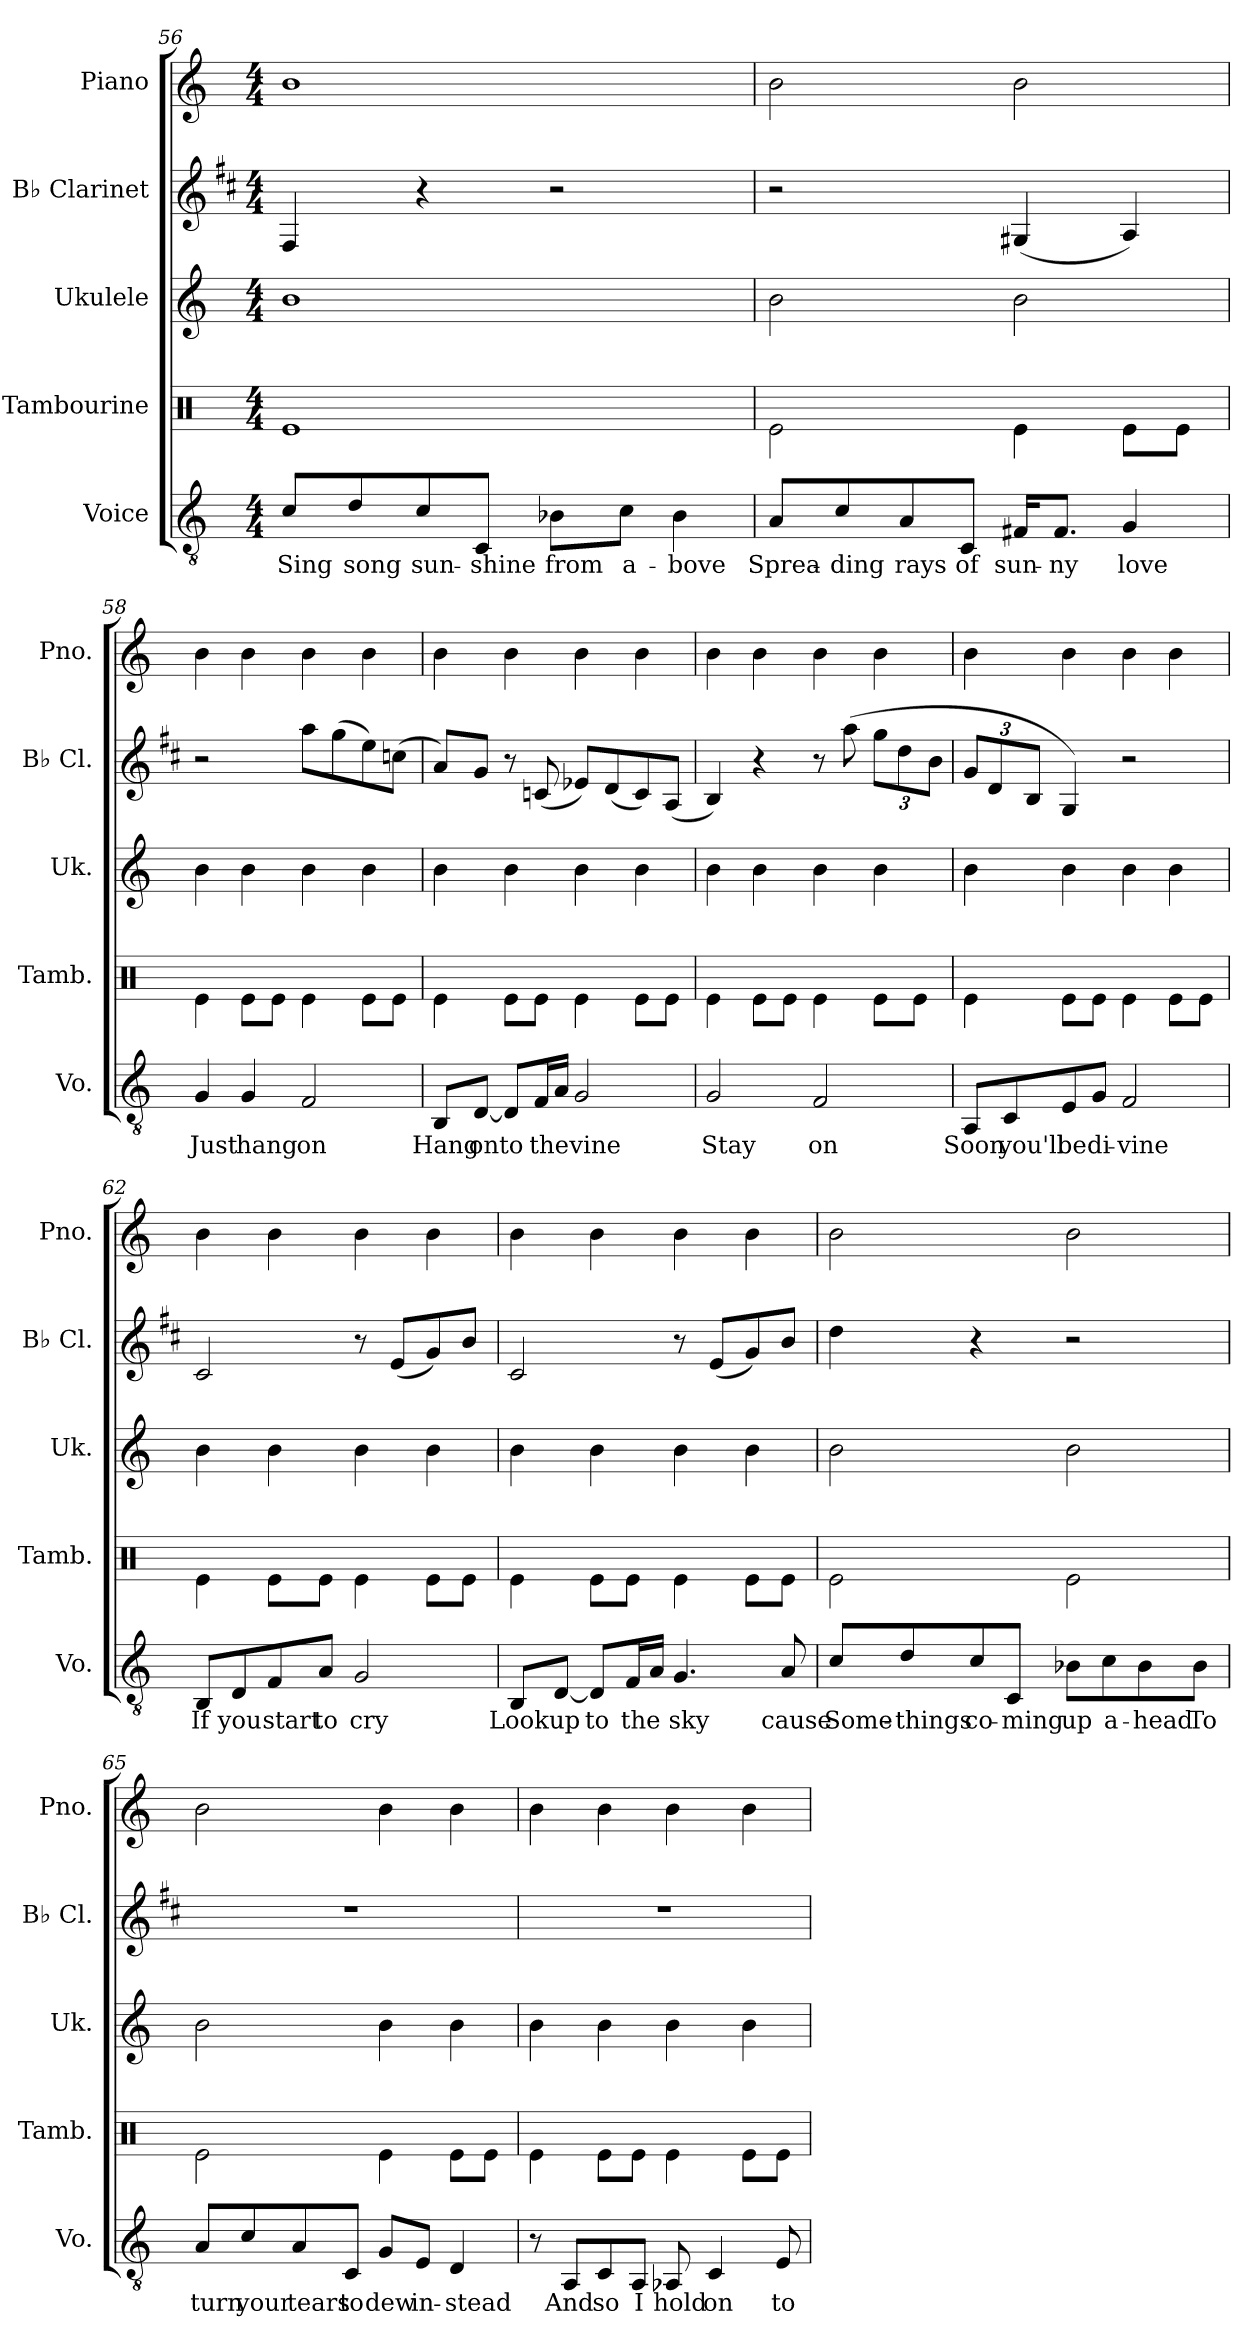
**kern	**text	**kern	**kern	**kern	**kern
*part5	*part5	*part4	*part3	*part2	*part1
*staff5	*staff5	*staff4	*staff3	*staff2	*staff1
*I"Voice	*	*I"Tambourine	*I"Ukulele	*I"B♭ Clarinet	*I"Piano
*I'Vo.	*	*I'Tamb.	*I'Uk.	*I'B♭ Cl.	*I'Pno.
*clefGv2	*	*clefX	*clefG2	*clefG2	*clefG2
*	*	*	*	*ITrd1c2	*
*k[]	*	*k[]	*k[]	*k[]	*k[]
*M4/4	*	*M4/4	*M4/4	*M4/4	*M4/4
=56	=56	=56	=56	=56	=56
!	!LO:LY:b	!	!	!	!
8c/L	Sing	1Re	1b	4E/	1b
!	!LO:LY:b	!	!	!	!
8d/	song	.	.	.	.
!	!LO:LY:b	!	!	!	!
8c/	sun-	.	.	4r	.
!	!LO:LY:b	!	!	!	!
8C/J	-shine	.	.	.	.
!	!LO:LY:b	!	!	!	!
8B-X\L	from	.	.	2r	.
!	!LO:LY:b	!	!	!	!
8c\J	a-	.	.	.	.
!	!LO:LY:b	!	!	!	!
4B-\	-bove	.	.	.	.
!!LO:PB:g=z
=57	=57	=57	=57	=57	=57
!	!LO:LY:b	!	!	!	!
8A/L	Sprea-	2Re\	2b	2r	2b
!	!LO:LY:b	!	!	!	!
8c/	-ding	.	.	.	.
!	!LO:LY:b	!	!	!	!
8A/	rays	.	.	.	.
!	!LO:LY:b	!	!	!	!
8C/J	of	.	.	.	.
!	!LO:LY:b	!	!	!	!
16F#X/KL	sun-	4Re\	2b	(<4F#X/	2b
!	!LO:LY:b	!	!	!	!
8.F#/J	-ny	.	.	.	.
!	!LO:LY:b	!	!	!	!
4G/	love	8Re\L	.	4G/)	.
.	.	8Re\J	.	.	.
=58	=58	=58	=58	=58	=58
!	!LO:LY:b	!	!	!	!
4G/	Just	4Re\	4b	2r	4b
!	!LO:LY:b	!	!	!	!
4G/	hang	8Re\L	4b	.	4b
.	.	8Re\J	.	.	.
!	!LO:LY:b	!	!	!	!
2F/	on	4Re\	4b	8gg\L	4b
.	.	.	.	(>8ff\	.
.	.	8Re\L	4b	8dd\)	4b
.	.	8Re\J	.	(>8b-X\J	.
=59	=59	=59	=59	=59	=59
!	!LO:LY:b	!	!	!	!
8BB/L	Hang	4Re\	4b	8g/L)	4b
!	!LO:LY:b	!	!	!	!
[8D/J	on	.	.	8f/J	.
!	!LO:LY:b	!	!	!	!
8D/L]	to	8Re\L	4b	8r	4b
!	!LO:LY:b	!	!	!	!
16F/L	the	8Re\J	.	(<8B-X/	.
16A/JJ	.	.	.	.	.
!	!LO:LY:b	!	!	!	!
2G/	vine	4Re\	4b	8d-X/L)	4b
.	.	.	.	(<8c/	.
.	.	8Re\L	4b	8B-/)	4b
.	.	8Re\J	.	(<8G/J	.
!!LO:LB:g=z
=60	=60	=60	=60	=60	=60
!	!LO:LY:b	!	!	!	!
2G/	Stay	4Re\	4b	4A/)	4b
.	.	8Re\L	4b	4r	4b
.	.	8Re\J	.	.	.
!	!LO:LY:b	!	!	!	!
2F/	on	4Re\	4b	8r	4b
.	.	.	.	(>8gg\	.
*	*	*	*	*Xbrackettup	*
.	.	8Re\L	4b	12ff\L	4b
.	.	.	.	12cc\	.
.	.	8Re\J	.	.	.
.	.	.	.	12a\J	.
=61	=61	=61	=61	=61	=61
!	!LO:LY:b	!	!	!	!
8AA/L	Soon	4Re\	4b	12f/L	4b
.	.	.	.	12c/	.
!	!LO:LY:b	!	!	!	!
8C/	you'll	.	.	.	.
.	.	.	.	12A/J	.
!	!LO:LY:b	!	!	!	!
8E/	be	8Re\L	4b	4F/)	4b
!	!LO:LY:b	!	!	!	!
8G/J	di-	8Re\J	.	.	.
!	!LO:LY:b	!	!	!	!
2F/	-vine	4Re\	4b	2r	4b
.	.	8Re\L	4b	.	4b
.	.	8Re\J	.	.	.
=62	=62	=62	=62	=62	=62
!	!LO:LY:b	!	!	!	!
8BB/L	If	4Re\	4b	2B/	4b
!	!LO:LY:b	!	!	!	!
8D/	you	.	.	.	.
!	!LO:LY:b	!	!	!	!
8F/	start	8Re\L	4b	.	4b
!	!LO:LY:b	!	!	!	!
8A/J	to	8Re\J	.	.	.
!	!LO:LY:b	!	!	!	!
2G/	cry	4Re\	4b	8r	4b
.	.	.	.	(<8d/L	.
.	.	8Re\L	4b	8f/)	4b
.	.	8Re\J	.	8a/J	.
!!LO:PB:g=z
=63	=63	=63	=63	=63	=63
!	!LO:LY:b	!	!	!	!
8BB/L	Look	4Re\	4b	2B/	4b
!	!LO:LY:b	!	!	!	!
[8D/J	up	.	.	.	.
!	!LO:LY:b	!	!	!	!
8D/L]	to	8Re\L	4b	.	4b
!	!LO:LY:b	!	!	!	!
16F/L	the	8Re\J	.	.	.
16A/JJ	.	.	.	.	.
!	!LO:LY:b	!	!	!	!
4.G/	sky	4Re\	4b	8r	4b
.	.	.	.	(<8d/L	.
.	.	8Re\L	4b	8f/)	4b
!	!LO:LY:b	!	!	!	!
8A/	cause	8Re\J	.	8a/J	.
=64	=64	=64	=64	=64	=64
!	!LO:LY:b	!	!	!	!
8c/L	Some-	2Re\	2b	4cc\	2b
!	!LO:LY:b	!	!	!	!
8d/	-things	.	.	.	.
!	!LO:LY:b	!	!	!	!
8c/	co-	.	.	4r	.
!	!LO:LY:b	!	!	!	!
8C/J	-ming	.	.	.	.
!	!LO:LY:b	!	!	!	!
8B-X\L	up	2Re\	2b	2r	2b
!	!LO:LY:b	!	!	!	!
8c\	a-	.	.	.	.
!	!LO:LY:b	!	!	!	!
8B-\	-head	.	.	.	.
!	!LO:LY:b	!	!	!	!
8B-\J	To	.	.	.	.
!!LO:LB:g=z
=65	=65	=65	=65	=65	=65
!	!LO:LY:b	!	!	!	!
8A/L	turn	2Re\	2b	1r	2b
!	!LO:LY:b	!	!	!	!
8c/	your	.	.	.	.
!	!LO:LY:b	!	!	!	!
8A/	tears	.	.	.	.
!	!LO:LY:b	!	!	!	!
8C/J	to	.	.	.	.
!	!LO:LY:b	!	!	!	!
8G/L	dew	4Re\	4b	.	4b
!	!LO:LY:b	!	!	!	!
8E/J	in-	.	.	.	.
!	!LO:LY:b	!	!	!	!
4D/	-stead	8Re\L	4b	.	4b
.	.	8Re\J	.	.	.
=66	=66	=66	=66	=66	=66
8r	.	4Re\	4b	1r	4b
!	!LO:LY:b	!	!	!	!
8AA/L	And	.	.	.	.
!	!LO:LY:b	!	!	!	!
8C/	so	8Re\L	4b	.	4b
!	!LO:LY:b	!	!	!	!
8AA/J	I	8Re\J	.	.	.
!	!LO:LY:b	!	!	!	!
8AA-X/	hold	4Re\	4b	.	4b
!	!LO:LY:b	!	!	!	!
4C/	on	.	.	.	.
.	.	8Re\L	4b	.	4b
!	!LO:LY:b	!	!	!	!
8E/	to	8Re\J	.	.	.
=	=	=	=	=	=
*-	*-	*-	*-	*-	*-
